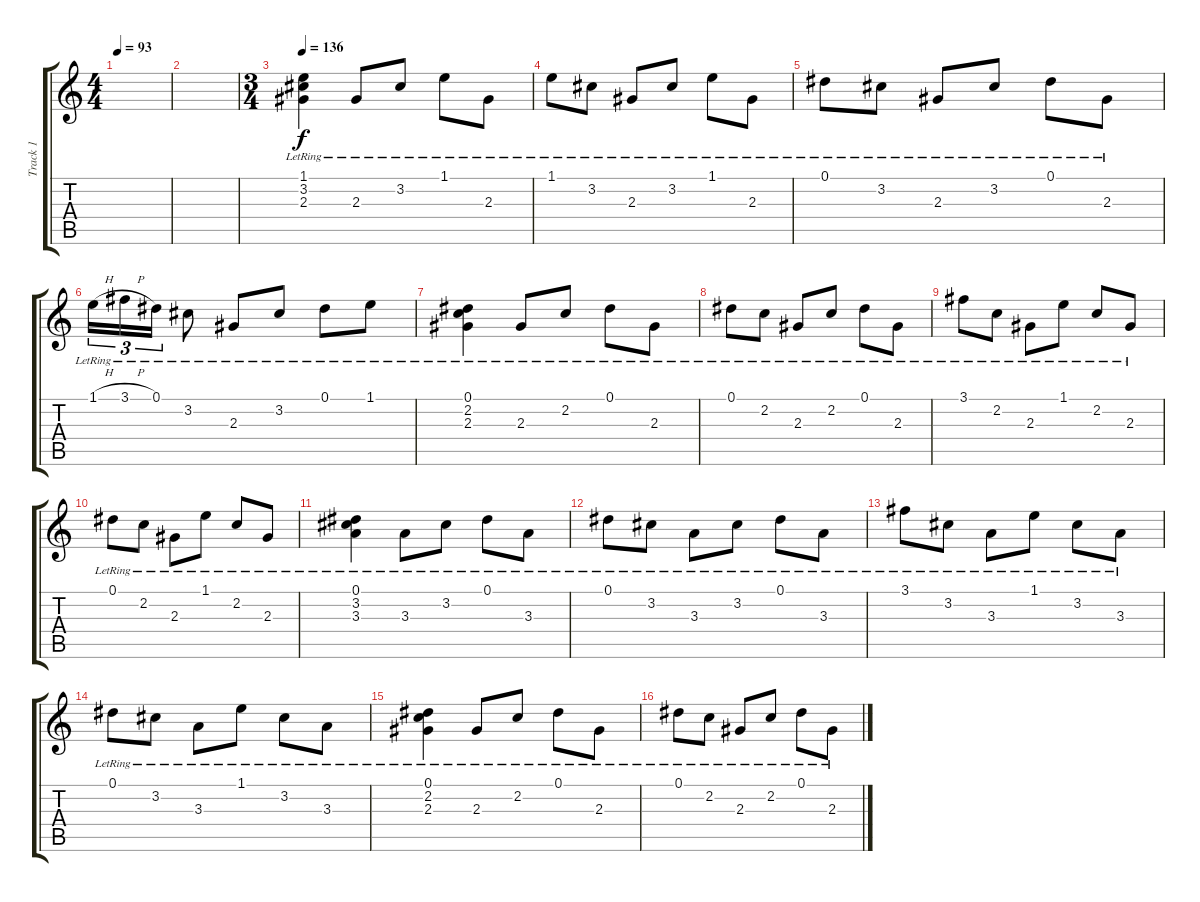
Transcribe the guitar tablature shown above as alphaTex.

\track ("Track 1" "Track 1") {instrument electricguitarjazz}
\staff {score tabs}
\tuning (Eb4 Bb3 Gb3 Db3 Ab2 Db2) {hide}
\ts (4 4)
\tempo 93
\clef g2
\ks c
|
|
\ts (3 4)
\tempo 136
(1.1{lr} 3.2{lr} 2.3{lr}).4{volume 12} 2.3{lr}.8 3.2{lr}.8 1.1{lr}.8 2.3{lr}.8 |
1.1{lr}.8 3.2{lr}.8 2.3{lr}.8 3.2{lr}.8 1.1{lr}.8 2.3{lr}.8 |
0.1{lr}.8 3.2{lr}.8 2.3{lr}.8 3.2{lr}.8 0.1{lr}.8 2.3{lr}.8 |
1.1{h lr}.16{tu (3 2)} 3.1{h lr}.16{tu (3 2)} 0.1{lr}.16{tu (3 2)} 3.2{lr}.8 2.3{lr}.8 3.2{lr}.8 0.1{lr}.8 1.1{lr}.8 |
(0.1{lr} 2.2{lr} 2.3{lr}).4 2.3{lr}.8 2.2{lr}.8 0.1{lr}.8 2.3{lr}.8 |
0.1{lr}.8 2.2{lr}.8 2.3{lr}.8 2.2{lr}.8 0.1{lr}.8 2.3{lr}.8 |
3.1{lr}.8 2.2{lr}.8 2.3{lr}.8 1.1{lr}.8 2.2{lr}.8 2.3{lr}.8 |
0.1{lr}.8 2.2{lr}.8 2.3{lr}.8 1.1{lr}.8 2.2{lr}.8 2.3{lr}.8 |
(0.1{lr} 3.2{lr} 3.3{lr}).4 3.3{lr}.8 3.2{lr}.8 0.1{lr}.8 3.3{lr}.8 |
0.1{lr}.8 3.2{lr}.8 3.3{lr}.8 3.2{lr}.8 0.1{lr}.8 3.3{lr}.8 |
3.1{lr}.8 3.2{lr}.8 3.3{lr}.8 1.1{lr}.8 3.2{lr}.8 3.3{lr}.8 |
0.1{lr}.8 3.2{lr}.8 3.3{lr}.8 1.1{lr}.8 3.2{lr}.8 3.3{lr}.8 |
(0.1{lr} 2.2{lr} 2.3{lr}).4 2.3{lr}.8 2.2{lr}.8 0.1{lr}.8 2.3{lr}.8 |
0.1{lr}.8 2.2{lr}.8 2.3{lr}.8 2.2{lr}.8 0.1{lr}.8 2.3{lr}.8
